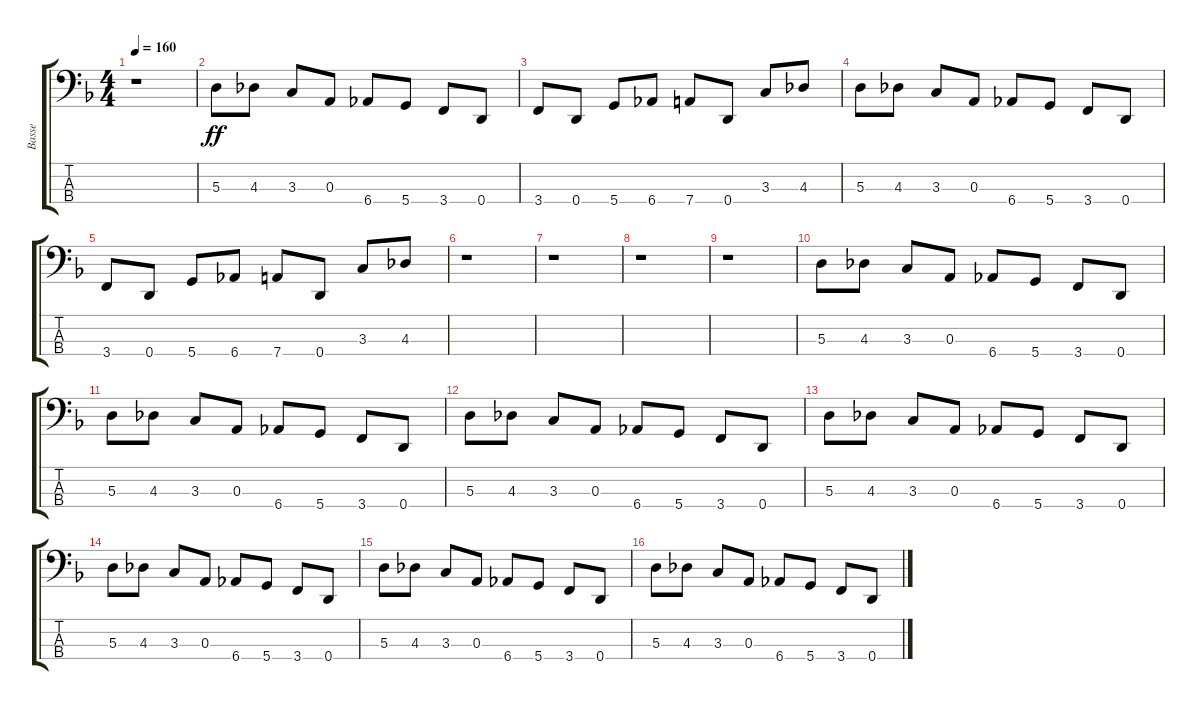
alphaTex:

\track ("Basse" "Basse") {instrument electricbassfinger}
\staff {score tabs}
\tuning (G2 D2 A1 D1) {hide}
\ts (4 4)
\tempo 160
\clef f4
\ks f
r.1{dy mf} |
5.3.8{dy ff} 4.3.8 3.3.8 0.3.8 6.4.8 5.4.8 3.4.8 0.4.8 |
3.4.8 0.4.8 5.4.8 6.4.8 7.4.8 0.4.8 3.3.8 4.3.8 |
5.3.8 4.3.8 3.3.8 0.3.8 6.4.8 5.4.8 3.4.8 0.4.8 |
3.4.8 0.4.8 5.4.8 6.4.8 7.4.8 0.4.8 3.3.8 4.3.8 |
r.1 |
r.1 |
r.1 |
r.1 |
5.3.8 4.3.8 3.3.8 0.3.8 6.4.8 5.4.8 3.4.8 0.4.8 |
5.3.8 4.3.8 3.3.8 0.3.8 6.4.8 5.4.8 3.4.8 0.4.8 |
5.3.8 4.3.8 3.3.8 0.3.8 6.4.8 5.4.8 3.4.8 0.4.8 |
5.3.8 4.3.8 3.3.8 0.3.8 6.4.8 5.4.8 3.4.8 0.4.8 |
5.3.8 4.3.8 3.3.8 0.3.8 6.4.8 5.4.8 3.4.8 0.4.8 |
5.3.8 4.3.8 3.3.8 0.3.8 6.4.8 5.4.8 3.4.8 0.4.8 |
5.3.8 4.3.8 3.3.8 0.3.8 6.4.8 5.4.8 3.4.8 0.4.8
